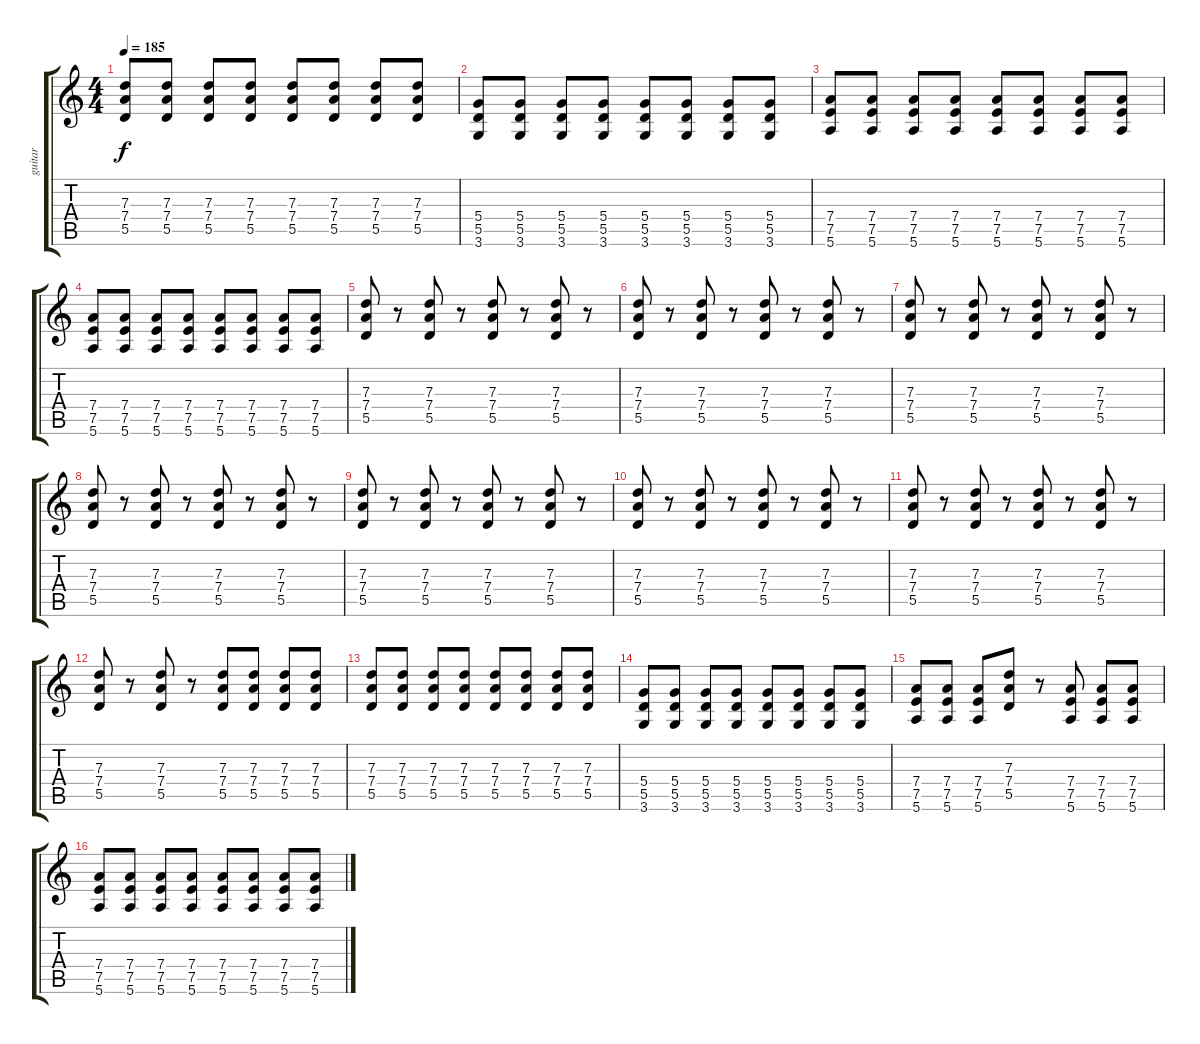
\track ("guitar" "guitar") {instrument distortionguitar}
\staff {score tabs}
\tuning (E4 B3 G3 D3 A2 E2) {hide}
\ts (4 4)
\tempo 185
\clef g2
\ks c
(7.3 7.4 5.5).8{dy f} (7.3 7.4 5.5).8 (7.3 7.4 5.5).8 (7.3 7.4 5.5).8 (7.3 7.4 5.5).8 (7.3 7.4 5.5).8 (7.3 7.4 5.5).8 (7.3 7.4 5.5).8 |
(5.4 5.5 3.6).8 (5.4 5.5 3.6).8 (5.4 5.5 3.6).8 (5.4 5.5 3.6).8 (5.4 5.5 3.6).8 (5.4 5.5 3.6).8 (5.4 5.5 3.6).8 (5.4 5.5 3.6).8 |
(7.4 7.5 5.6).8 (7.4 7.5 5.6).8 (7.4 7.5 5.6).8 (7.4 7.5 5.6).8 (7.4 7.5 5.6).8 (7.4 7.5 5.6).8 (7.4 7.5 5.6).8 (7.4 7.5 5.6).8 |
(7.4 7.5 5.6).8 (7.4 7.5 5.6).8 (7.4 7.5 5.6).8 (7.4 7.5 5.6).8 (7.4 7.5 5.6).8 (7.4 7.5 5.6).8 (7.4 7.5 5.6).8 (7.4 7.5 5.6).8 |
(7.3 7.4 5.5).8 r.8 (7.3 7.4 5.5).8 r.8 (7.3 7.4 5.5).8 r.8 (7.3 7.4 5.5).8 r.8 |
(7.3 7.4 5.5).8 r.8 (7.3 7.4 5.5).8 r.8 (7.3 7.4 5.5).8 r.8 (7.3 7.4 5.5).8 r.8 |
(7.3 7.4 5.5).8 r.8 (7.3 7.4 5.5).8 r.8 (7.3 7.4 5.5).8 r.8 (7.3 7.4 5.5).8 r.8 |
(7.3 7.4 5.5).8 r.8 (7.3 7.4 5.5).8 r.8 (7.3 7.4 5.5).8 r.8 (7.3 7.4 5.5).8 r.8 |
(7.3 7.4 5.5).8 r.8 (7.3 7.4 5.5).8 r.8 (7.3 7.4 5.5).8 r.8 (7.3 7.4 5.5).8 r.8 |
(7.3 7.4 5.5).8 r.8 (7.3 7.4 5.5).8 r.8 (7.3 7.4 5.5).8 r.8 (7.3 7.4 5.5).8 r.8 |
(7.3 7.4 5.5).8 r.8 (7.3 7.4 5.5).8 r.8 (7.3 7.4 5.5).8 r.8 (7.3 7.4 5.5).8 r.8 |
(7.3 7.4 5.5).8 r.8 (7.3 7.4 5.5).8 r.8 (7.3 7.4 5.5).8 (7.3 7.4 5.5).8 (7.3 7.4 5.5).8 (7.3 7.4 5.5).8 |
(7.3 7.4 5.5).8 (7.3 7.4 5.5).8 (7.3 7.4 5.5).8 (7.3 7.4 5.5).8 (7.3 7.4 5.5).8 (7.3 7.4 5.5).8 (7.3 7.4 5.5).8 (7.3 7.4 5.5).8 |
(5.4 5.5 3.6).8 (5.4 5.5 3.6).8 (5.4 5.5 3.6).8 (5.4 5.5 3.6).8 (5.4 5.5 3.6).8 (5.4 5.5 3.6).8 (5.4 5.5 3.6).8 (5.4 5.5 3.6).8 |
(7.4 7.5 5.6).8 (7.4 7.5 5.6).8 (7.4 7.5 5.6).8 (7.3 7.4 5.5).8 r.8 (7.4 7.5 5.6).8 (7.4 7.5 5.6).8 (7.4 7.5 5.6).8 |
(7.4 7.5 5.6).8 (7.4 7.5 5.6).8 (7.4 7.5 5.6).8 (7.4 7.5 5.6).8 (7.4 7.5 5.6).8 (7.4 7.5 5.6).8 (7.4 7.5 5.6).8 (7.4 7.5 5.6).8
